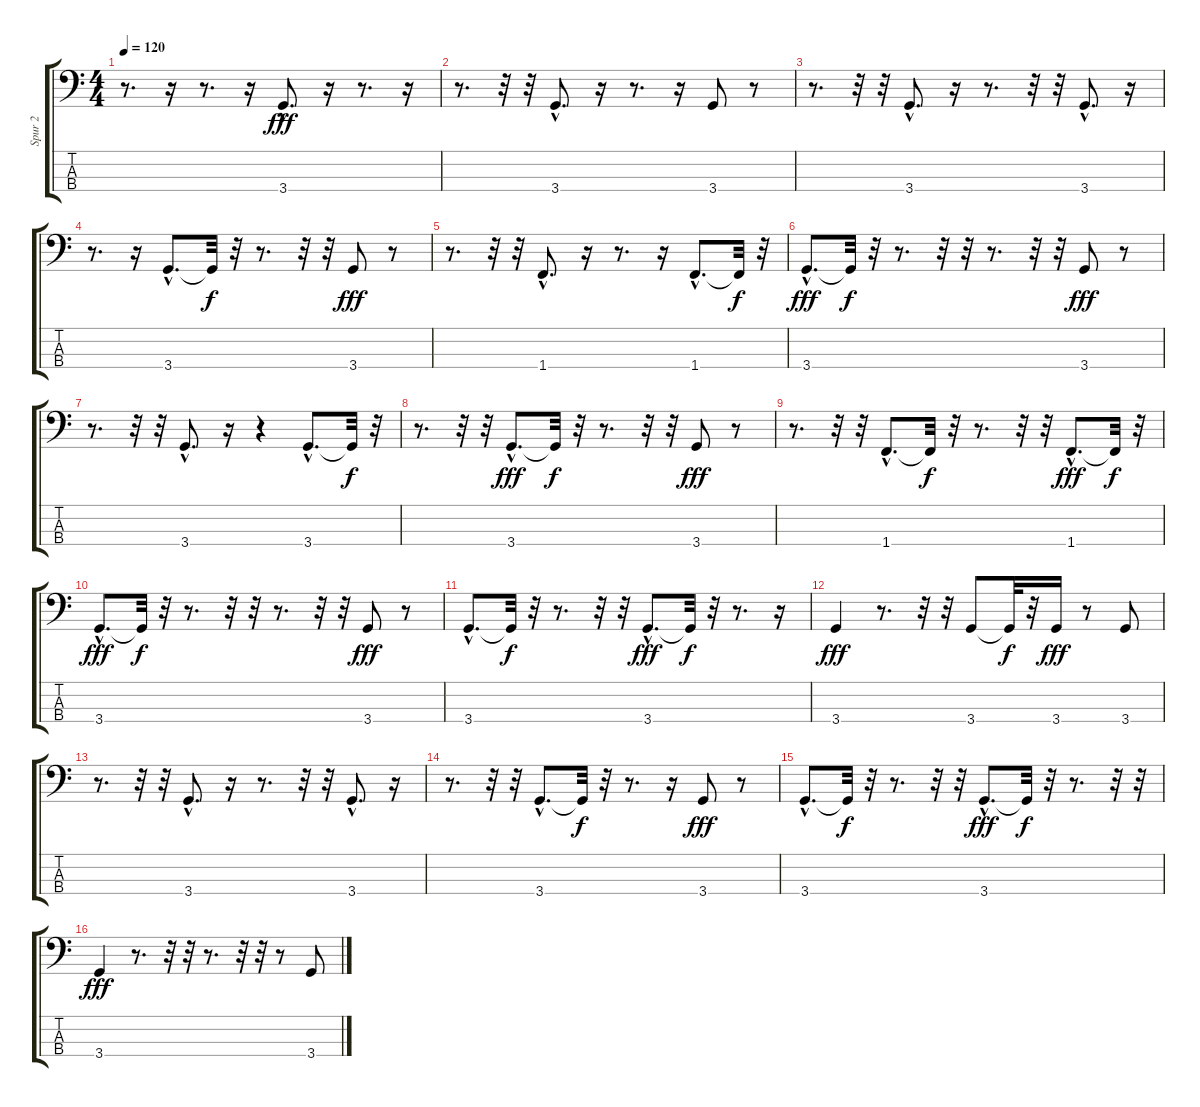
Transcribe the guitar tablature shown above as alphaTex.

\track ("Spur 2" "Spur 2") {instrument electricbassfinger}
\staff {score tabs}
\tuning (G2 D2 A1 E1) {hide}
\ts (4 4)
\tempo 120
\clef f4
\ks c
r.8{d dy f} r.16 r.8{d} r.16 3.4{hac}.8{d dy fff} r.16 r.8{d} r.16 |
r.8{d} r.32 r.32 3.4{hac}.8{d} r.16 r.8{d} r.16 3.4.8 r.8 |
r.8{d} r.32 r.32 3.4{hac}.8{d} r.16 r.8{d} r.32 r.32 3.4{hac}.8{d} r.16 |
r.8{d} r.16 3.4{hac}.8{d} 3.4{t}.32{dy f} r.32 r.8{d} r.32 r.32 3.4.8{dy fff} r.8 |
r.8{d} r.32 r.32 1.4{hac}.8{d} r.16 r.8{d} r.16 1.4{hac}.8{d} 1.4{t}.32{dy f} r.32 |
3.4{hac}.8{d dy fff} 3.4{t}.32{dy f} r.32 r.8{d} r.32 r.32 r.8{d} r.32 r.32 3.4.8{dy fff} r.8 |
r.8{d} r.32 r.32 3.4{hac}.8{d} r.16 r.4 3.4{hac}.8{d} 3.4{t}.32{dy f} r.32 |
r.8{d} r.32 r.32 3.4{hac}.8{d dy fff} 3.4{t}.32{dy f} r.32 r.8{d} r.32 r.32 3.4.8{dy fff} r.8 |
r.8{d} r.32 r.32 1.4{hac}.8{d} 1.4{t}.32{dy f} r.32 r.8{d} r.32 r.32 1.4{hac}.8{d dy fff} 1.4{t}.32{dy f} r.32 |
3.4{hac}.8{d dy fff} 3.4{t}.32{dy f} r.32 r.8{d} r.32 r.32 r.8{d} r.32 r.32 3.4.8{dy fff} r.8 |
3.4{hac}.8{d} 3.4{t}.32{dy f} r.32 r.8{d} r.32 r.32 3.4{hac}.8{d dy fff} 3.4{t}.32{dy f} r.32 r.8{d} r.16 |
3.4.4{dy fff} r.8{d} r.32 r.32 3.4.8 3.4{t}.32{dy f} r.32 3.4.16{dy fff} r.8 3.4.8 |
r.8{d} r.32 r.32 3.4{hac}.8{d} r.16 r.8{d} r.32 r.32 3.4{hac}.8{d} r.16 |
r.8{d} r.32 r.32 3.4{hac}.8{d} 3.4{t}.32{dy f} r.32 r.8{d} r.16 3.4.8{dy fff} r.8 |
3.4{hac}.8{d} 3.4{t}.32{dy f} r.32 r.8{d} r.32 r.32 3.4{hac}.8{d dy fff} 3.4{t}.32{dy f} r.32 r.8{d} r.32 r.32 |
3.4.4{dy fff} r.8{d} r.32 r.32 r.8{d} r.32 r.32 r.8 3.4.8
